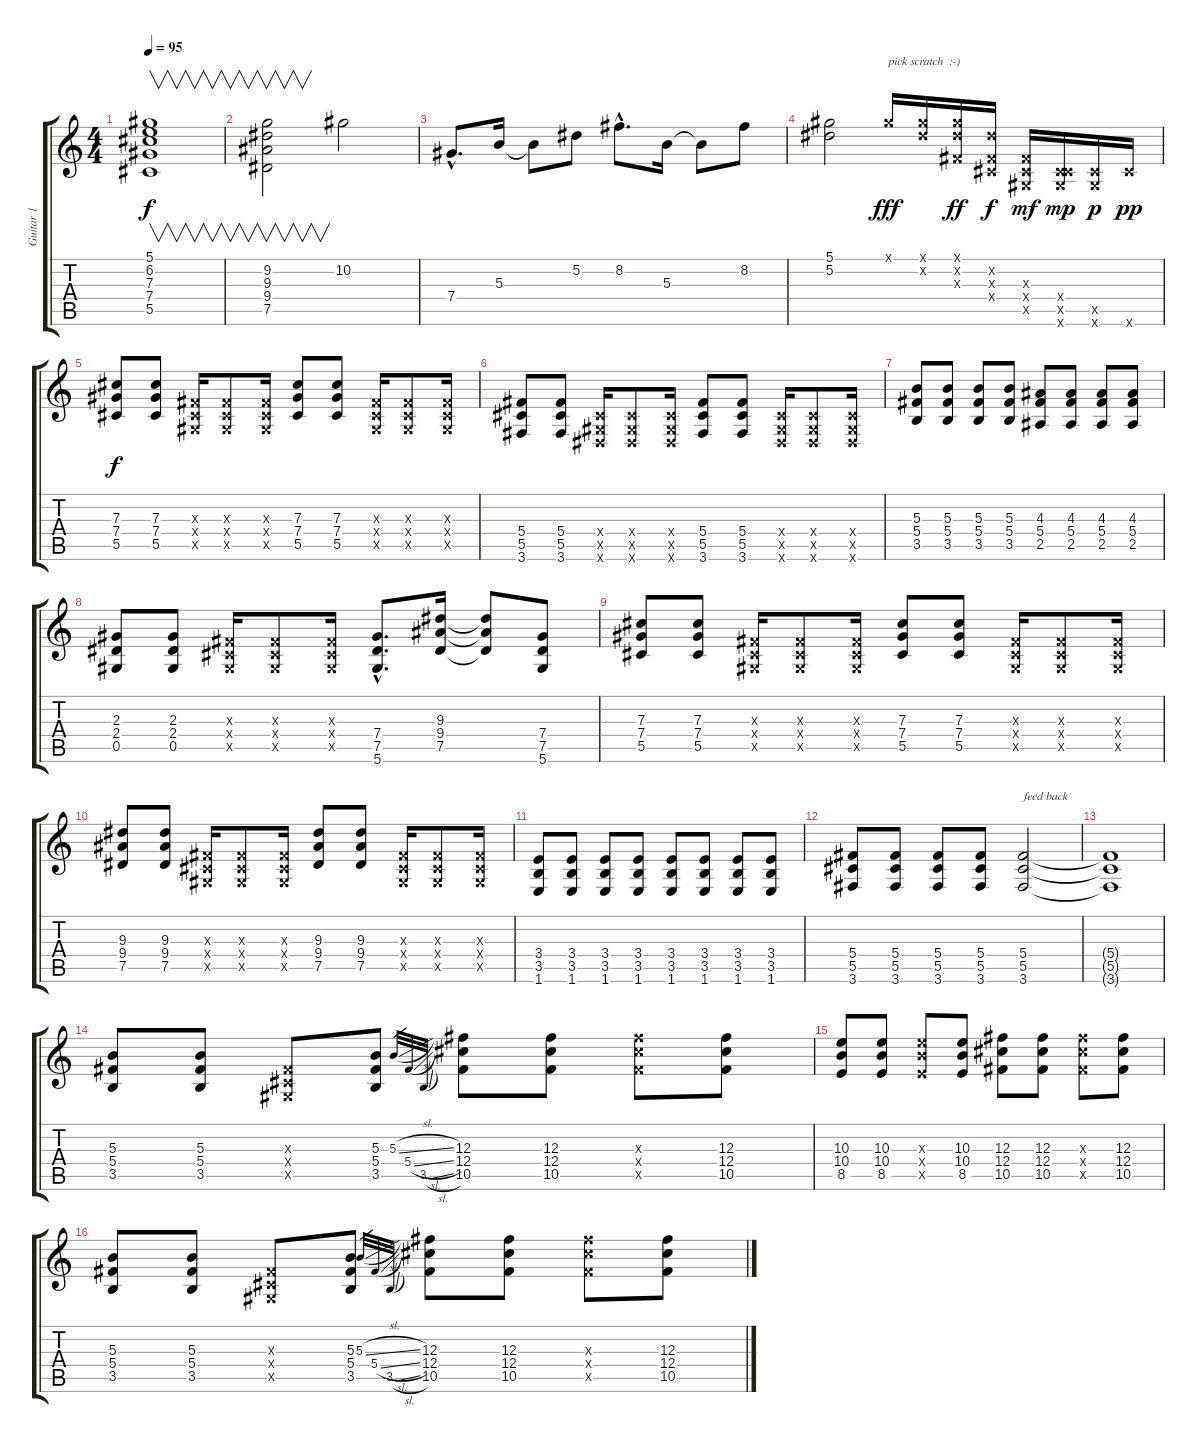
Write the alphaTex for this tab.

\track ("Guitar 1" "Guitar 1") {instrument distortionguitar}
\staff {score tabs}
\tuning (Eb4 Bb3 Gb3 Db3 Ab2 Eb2) {hide}
\ts (4 4)
\tempo 95
\clef g2
\ks c
(5.1 6.2 7.3 7.4 5.5).1{v dy f} |
(9.2 9.3 9.4 7.5).2{v} 10.2.2 |
7.4{hac}.8{d} 5.3.16 5.3{t}.8 5.2.8 8.2{hac}.8{d} 5.3.16 5.3{t}.8 8.2.8 |
(5.1 5.2).2 5.1{x}.16{txt "pick scratch  :-)" dy fff} (5.1{x} 5.2{x}).16 (5.1{x} 5.2{x} 0.3{x}).16{dy ff} (5.2{x} 0.3{x} 0.4{x}).16{dy f} (0.3{x} 0.4{x} 0.5{x}).16{dy mf} (0.4{x} 0.5{x} 10.6{x}).16{dy mp} (0.5{x} 10.6{x}).16{dy p} 10.6{x}.16{dy pp} |
(7.3 7.4 5.5).8{dy f} (7.3 7.4 5.5).8 (0.3{x} 0.4{x} 0.5{x}).16 (0.3{x} 0.4{x} 0.5{x}).8 (0.3{x} 0.4{x} 0.5{x}).16 (7.3 7.4 5.5).8 (7.3 7.4 5.5).8 (0.3{x} 0.4{x} 0.5{x}).16 (0.3{x} 0.4{x} 0.5{x}).8 (0.3{x} 0.4{x} 0.5{x}).16 |
(5.4 5.5 3.6).8 (5.4 5.5 3.6).8 (0.4{x} 0.5{x} 0.6{x}).16 (0.4{x} 0.5{x} 0.6{x}).8 (0.4{x} 0.5{x} 0.6{x}).16 (5.4 5.5 3.6).8 (5.4 5.5 3.6).8 (0.4{x} 0.5{x} 0.6{x}).16 (0.4{x} 0.5{x} 0.6{x}).8 (0.4{x} 0.5{x} 0.6{x}).16 |
(5.3 5.4 3.5).8 (5.3 5.4 3.5).8 (5.3 5.4 3.5).8 (5.3 5.4 3.5).8 (4.3 5.4 2.5).8 (4.3 5.4 2.5).8 (4.3 5.4 2.5).8 (4.3 5.4 2.5).8 |
(2.3 2.4 0.5).8 (2.3 2.4 0.5).8 (0.3{x} 0.4{x} 0.5{x}).16 (0.3{x} 0.4{x} 0.5{x}).8 (0.3{x} 0.4{x} 0.5{x}).16 (7.4{hac} 7.5{hac} 5.6{hac}).8{d} (9.3 9.4 7.5).16 (9.3{t} 9.4{t} 7.5{t}).8 (7.4 7.5 5.6).8 |
(7.3 7.4 5.5).8 (7.3 7.4 5.5).8 (0.3{x} 0.4{x} 0.5{x}).16 (0.3{x} 0.4{x} 0.5{x}).8 (0.3{x} 0.4{x} 0.5{x}).16 (7.3 7.4 5.5).8 (7.3 7.4 5.5).8 (0.3{x} 0.4{x} 0.5{x}).16 (0.3{x} 0.4{x} 0.5{x}).8 (0.3{x} 0.4{x} 0.5{x}).16 |
(9.3 9.4 7.5).8 (9.3 9.4 7.5).8 (0.3{x} 0.4{x} 0.5{x}).16 (0.3{x} 0.4{x} 0.5{x}).8 (0.3{x} 0.4{x} 0.5{x}).16 (9.3 9.4 7.5).8 (9.3 9.4 7.5).8 (0.3{x} 0.4{x} 0.5{x}).16 (0.3{x} 0.4{x} 0.5{x}).8 (0.3{x} 0.4{x} 0.5{x}).16 |
(3.4 3.5 1.6).8 (3.4 3.5 1.6).8 (3.4 3.5 1.6).8 (3.4 3.5 1.6).8 (3.4 3.5 1.6).8 (3.4 3.5 1.6).8 (3.4 3.5 1.6).8 (3.4 3.5 1.6).8 |
(5.4 5.5 3.6).8 (5.4 5.5 3.6).8 (5.4 5.5 3.6).8 (5.4 5.5 3.6).8 (5.4 5.5 3.6).2{txt "feed back"} |
(5.4{t} 5.5{t} 3.6{t}).1 |
(5.3 5.4 3.5).8 (5.3 5.4 3.5).8 (0.3{x} 0.4{x} 0.5{x}).8 (5.3 5.4 3.5).8 5.3{sl}.32{gr} 5.4{sl}.32{gr} 3.5{sl}.32{gr} (12.3 12.4 10.5).8 (12.3 12.4 10.5).8 (12.3{x} 12.4{x} 10.5{x}).8 (12.3 12.4 10.5).8 |
(10.3 10.4 8.5).8 (10.3 10.4 8.5).8 (10.3{x} 10.4{x} 8.5{x}).8 (10.3 10.4 8.5).8 (12.3 12.4 10.5).8 (12.3 12.4 10.5).8 (12.3{x} 12.4{x} 10.5{x}).8 (12.3 12.4 10.5).8 |
(5.3 5.4 3.5).8 (5.3 5.4 3.5).8 (0.3{x} 0.4{x} 0.5{x}).8 (5.3 5.4 3.5).8 5.3{sl}.32{gr} 5.4{sl}.32{gr} 3.5{sl}.32{gr} (12.3 12.4 10.5).8 (12.3 12.4 10.5).8 (12.3{x} 12.4{x} 10.5{x}).8 (12.3 12.4 10.5).8
